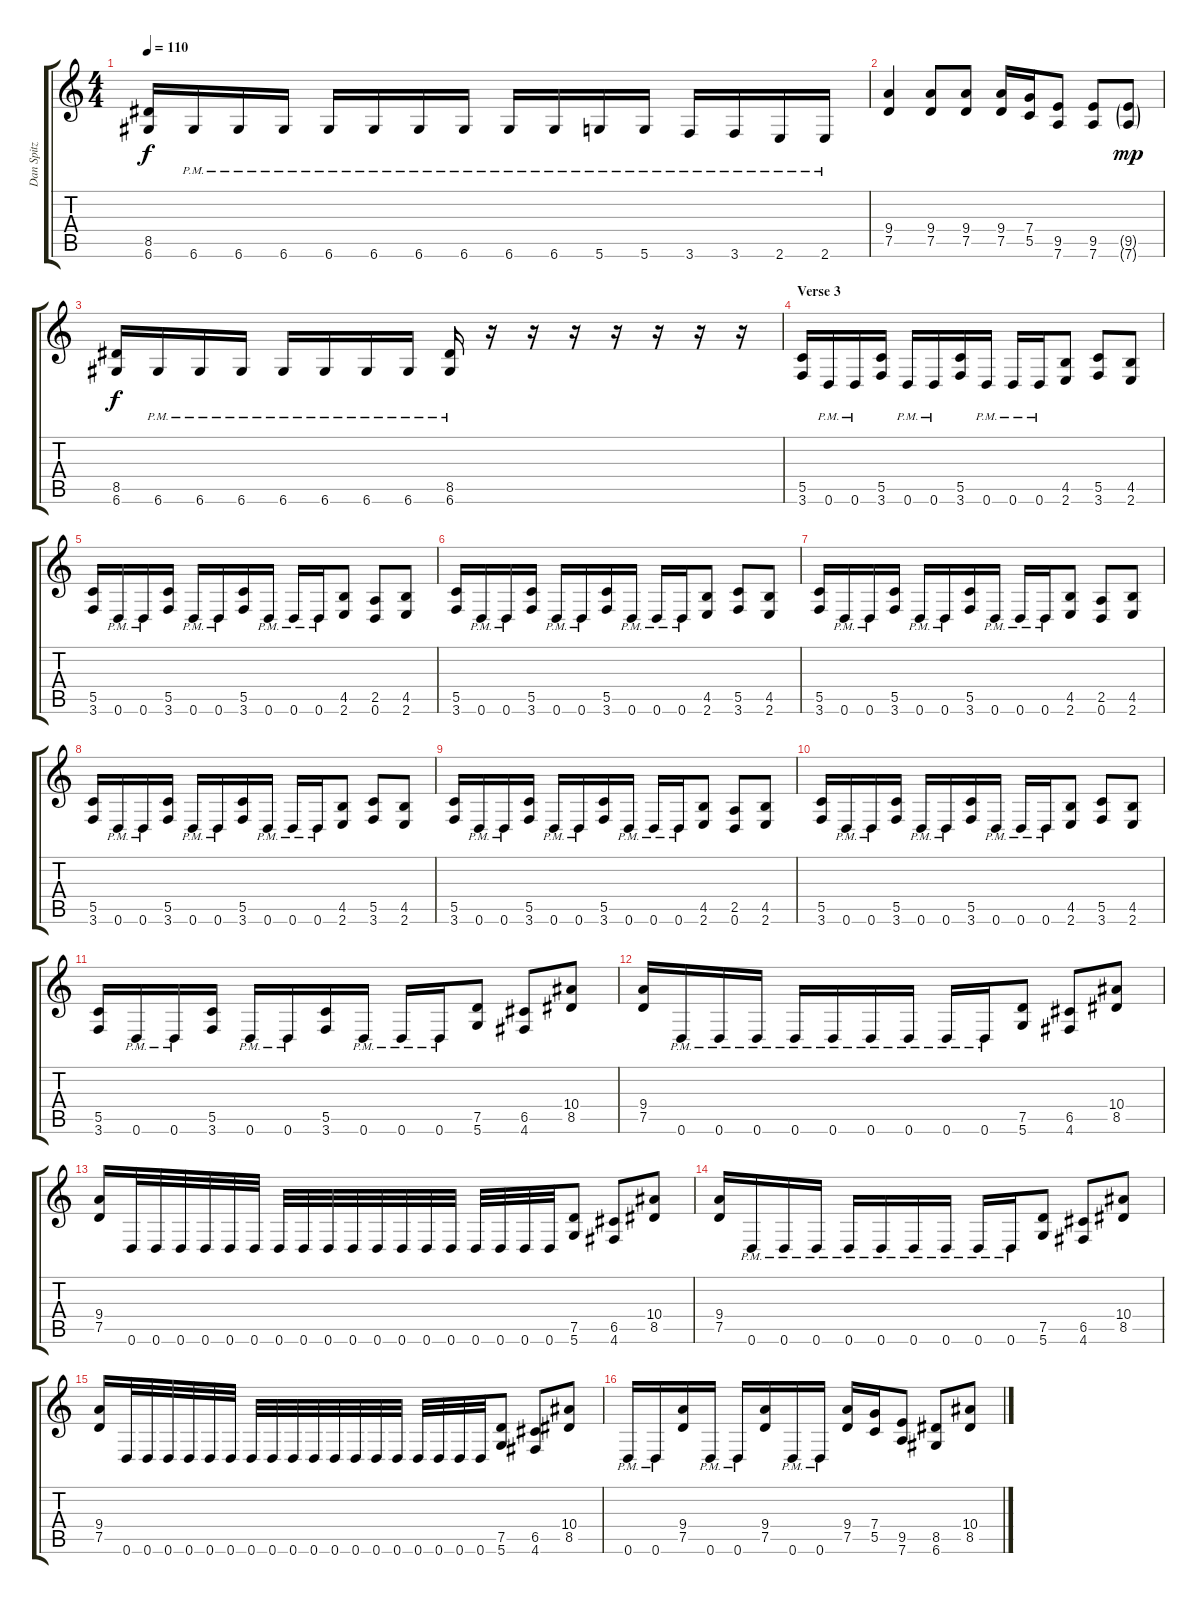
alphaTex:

\track ("Dan Spitz" "Dan Spitz") {instrument distortionguitar}
\staff {score tabs}
\tuning (D4 A3 F3 C3 G2 D2) {hide}
\ts (4 4)
\tempo 110
\clef g2
\ks c
(8.5 6.6).16{dy f} 6.6{pm}.16 6.6{pm}.16 6.6{pm}.16 6.6{pm}.16 6.6{pm}.16 6.6{pm}.16 6.6{pm}.16 6.6{pm}.16 6.6{pm}.16 5.6{pm}.16 5.6{pm}.16 3.6{pm}.16 3.6{pm}.16 2.6{pm}.16 2.6{pm}.16 |
(9.4 7.5).4 (9.4 7.5).8 (9.4 7.5).8 (9.4 7.5).16 (7.4 5.5).16 (9.5 7.6).8 (9.5 7.6).8 (9.5{g} 7.6{g}).8{dy mp} |
(8.5 6.6).16{dy f} 6.6{pm}.16 6.6{pm}.16 6.6{pm}.16 6.6{pm}.16 6.6{pm}.16 6.6{pm}.16 6.6{pm}.16 (8.5 6.6{pm}).16 r.16 r.16 r.16 r.16 r.16 r.16 r.16 |
\section ("" "Verse 3")
(5.5 3.6).16 0.6{pm}.16 0.6{pm}.16 (5.5 3.6).16 0.6{pm}.16 0.6{pm}.16 (5.5 3.6).16 0.6{pm}.16 0.6{pm}.16 0.6{pm}.16 (4.5 2.6).8 (5.5 3.6).8 (4.5 2.6).8 |
(5.5 3.6).16 0.6{pm}.16 0.6{pm}.16 (5.5 3.6).16 0.6{pm}.16 0.6{pm}.16 (5.5 3.6).16 0.6{pm}.16 0.6{pm}.16 0.6{pm}.16 (4.5 2.6).8 (2.5 0.6).8 (4.5 2.6).8 |
(5.5 3.6).16 0.6{pm}.16 0.6{pm}.16 (5.5 3.6).16 0.6{pm}.16 0.6{pm}.16 (5.5 3.6).16 0.6{pm}.16 0.6{pm}.16 0.6{pm}.16 (4.5 2.6).8 (5.5 3.6).8 (4.5 2.6).8 |
(5.5 3.6).16 0.6{pm}.16 0.6{pm}.16 (5.5 3.6).16 0.6{pm}.16 0.6{pm}.16 (5.5 3.6).16 0.6{pm}.16 0.6{pm}.16 0.6{pm}.16 (4.5 2.6).8 (2.5 0.6).8 (4.5 2.6).8 |
(5.5 3.6).16 0.6{pm}.16 0.6{pm}.16 (5.5 3.6).16 0.6{pm}.16 0.6{pm}.16 (5.5 3.6).16 0.6{pm}.16 0.6{pm}.16 0.6{pm}.16 (4.5 2.6).8 (5.5 3.6).8 (4.5 2.6).8 |
(5.5 3.6).16 0.6{pm}.16 0.6{pm}.16 (5.5 3.6).16 0.6{pm}.16 0.6{pm}.16 (5.5 3.6).16 0.6{pm}.16 0.6{pm}.16 0.6{pm}.16 (4.5 2.6).8 (2.5 0.6).8 (4.5 2.6).8 |
(5.5 3.6).16 0.6{pm}.16 0.6{pm}.16 (5.5 3.6).16 0.6{pm}.16 0.6{pm}.16 (5.5 3.6).16 0.6{pm}.16 0.6{pm}.16 0.6{pm}.16 (4.5 2.6).8 (5.5 3.6).8 (4.5 2.6).8 |
(5.5 3.6).16 0.6{pm}.16 0.6{pm}.16 (5.5 3.6).16 0.6{pm}.16 0.6{pm}.16 (5.5 3.6).16 0.6{pm}.16 0.6{pm}.16 0.6{pm}.16 (7.5 5.6).8 (6.5 4.6).8 (10.4 8.5).8 |
(9.4 7.5).16 0.6{pm}.16 0.6{pm}.16 0.6{pm}.16 0.6{pm}.16 0.6{pm}.16 0.6{pm}.16 0.6{pm}.16 0.6{pm}.16 0.6{pm}.16 (7.5 5.6).8 (6.5 4.6).8 (10.4 8.5).8 |
(9.4 7.5).16 0.6.32 0.6.32 0.6.32 0.6.32 0.6.32 0.6.32 0.6.32 0.6.32 0.6.32 0.6.32 0.6.32 0.6.32 0.6.32 0.6.32 0.6.32 0.6.32 0.6.32 0.6.32 (7.5 5.6).8 (6.5 4.6).8 (10.4 8.5).8 |
(9.4 7.5).16 0.6{pm}.16 0.6{pm}.16 0.6{pm}.16 0.6{pm}.16 0.6{pm}.16 0.6{pm}.16 0.6{pm}.16 0.6{pm}.16 0.6{pm}.16 (7.5 5.6).8 (6.5 4.6).8 (10.4 8.5).8 |
(9.4 7.5).16 0.6.32 0.6.32 0.6.32 0.6.32 0.6.32 0.6.32 0.6.32 0.6.32 0.6.32 0.6.32 0.6.32 0.6.32 0.6.32 0.6.32 0.6.32 0.6.32 0.6.32 0.6.32 (7.5 5.6).8 (6.5 4.6).8 (10.4 8.5).8 |
0.6{pm}.16 0.6{pm}.16 (9.4 7.5).16 0.6{pm}.16 0.6{pm}.16 (9.4 7.5).16 0.6{pm}.16 0.6{pm}.16 (9.4 7.5).16 (7.4 5.5).16 (9.5 7.6).8 (8.5 6.6).8 (10.4 8.5).8
